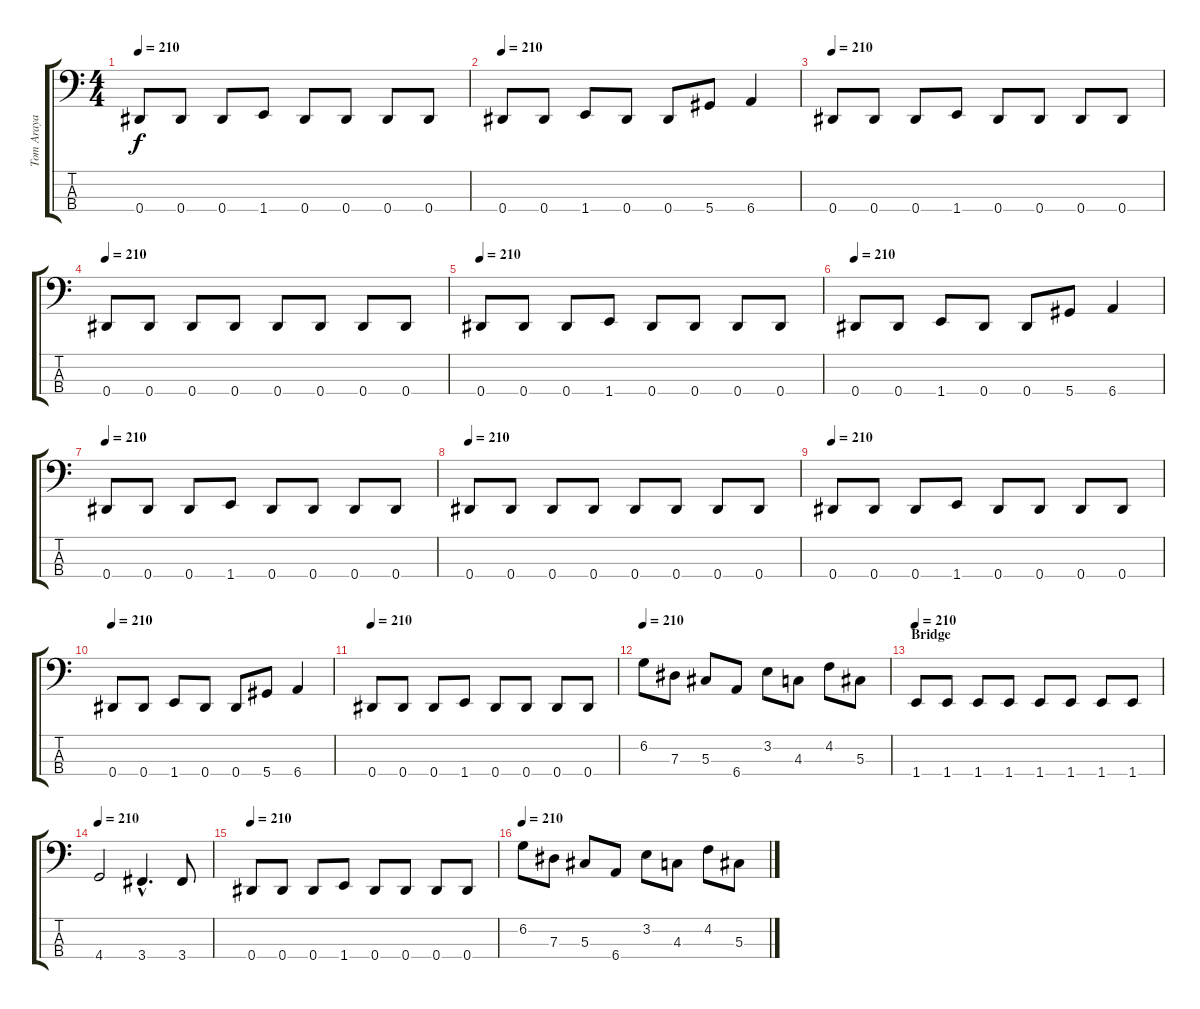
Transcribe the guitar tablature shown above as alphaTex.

\track ("Tom Araya" "Tom Araya") {instrument electricbassfinger}
\staff {score tabs}
\tuning (Gb2 Db2 Ab1 Eb1) {hide}
\ts (4 4)
\tempo 210
\clef f4
\ks c
0.4.8{dy f} 0.4.8 0.4.8 1.4.8 0.4.8 0.4.8 0.4.8 0.4.8 |
\tempo 210
0.4.8 0.4.8 1.4.8 0.4.8 0.4.8 5.4.8 6.4.4 |
\tempo 210
0.4.8 0.4.8 0.4.8 1.4.8 0.4.8 0.4.8 0.4.8 0.4.8 |
\tempo 210
0.4.8 0.4.8 0.4.8 0.4.8 0.4.8 0.4.8 0.4.8 0.4.8 |
\tempo 210
0.4.8 0.4.8 0.4.8 1.4.8 0.4.8 0.4.8 0.4.8 0.4.8 |
\tempo 210
0.4.8 0.4.8 1.4.8 0.4.8 0.4.8 5.4.8 6.4.4 |
\tempo 210
0.4.8 0.4.8 0.4.8 1.4.8 0.4.8 0.4.8 0.4.8 0.4.8 |
\tempo 210
0.4.8 0.4.8 0.4.8 0.4.8 0.4.8 0.4.8 0.4.8 0.4.8 |
\tempo 210
0.4.8 0.4.8 0.4.8 1.4.8 0.4.8 0.4.8 0.4.8 0.4.8 |
\tempo 210
0.4.8 0.4.8 1.4.8 0.4.8 0.4.8 5.4.8 6.4.4 |
\tempo 210
0.4.8 0.4.8 0.4.8 1.4.8 0.4.8 0.4.8 0.4.8 0.4.8 |
\tempo 210
6.2.8 7.3.8 5.3.8 6.4.8 3.2.8 4.3.8 4.2.8 5.3.8 |
\section ("" "Bridge")
\tempo 210
1.4.8 1.4.8 1.4.8 1.4.8 1.4.8 1.4.8 1.4.8 1.4.8 |
\tempo 210
4.4.2 3.4{hac}.4{d} 3.4.8 |
\tempo 210
0.4.8 0.4.8 0.4.8 1.4.8 0.4.8 0.4.8 0.4.8 0.4.8 |
\tempo 210
6.2.8 7.3.8 5.3.8 6.4.8 3.2.8 4.3.8 4.2.8 5.3.8
